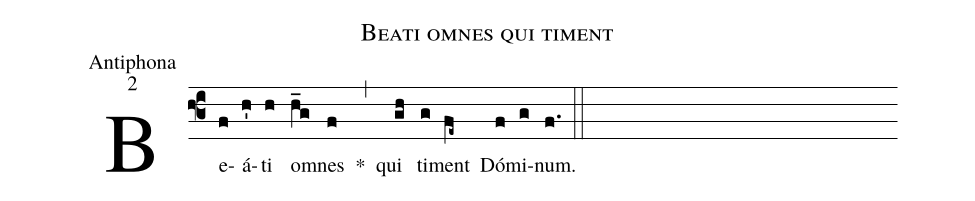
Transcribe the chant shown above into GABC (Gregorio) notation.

name:Beati omnes qui timent;
office-part:Antiphona;
mode:2;
%%
(f3) Be(f)á(h')ti(h) o(h_g)mnes(f) *(,) qui(gh) ti(g)ment(fe~) Dó(f)mi(g)num.(f.) (::)
